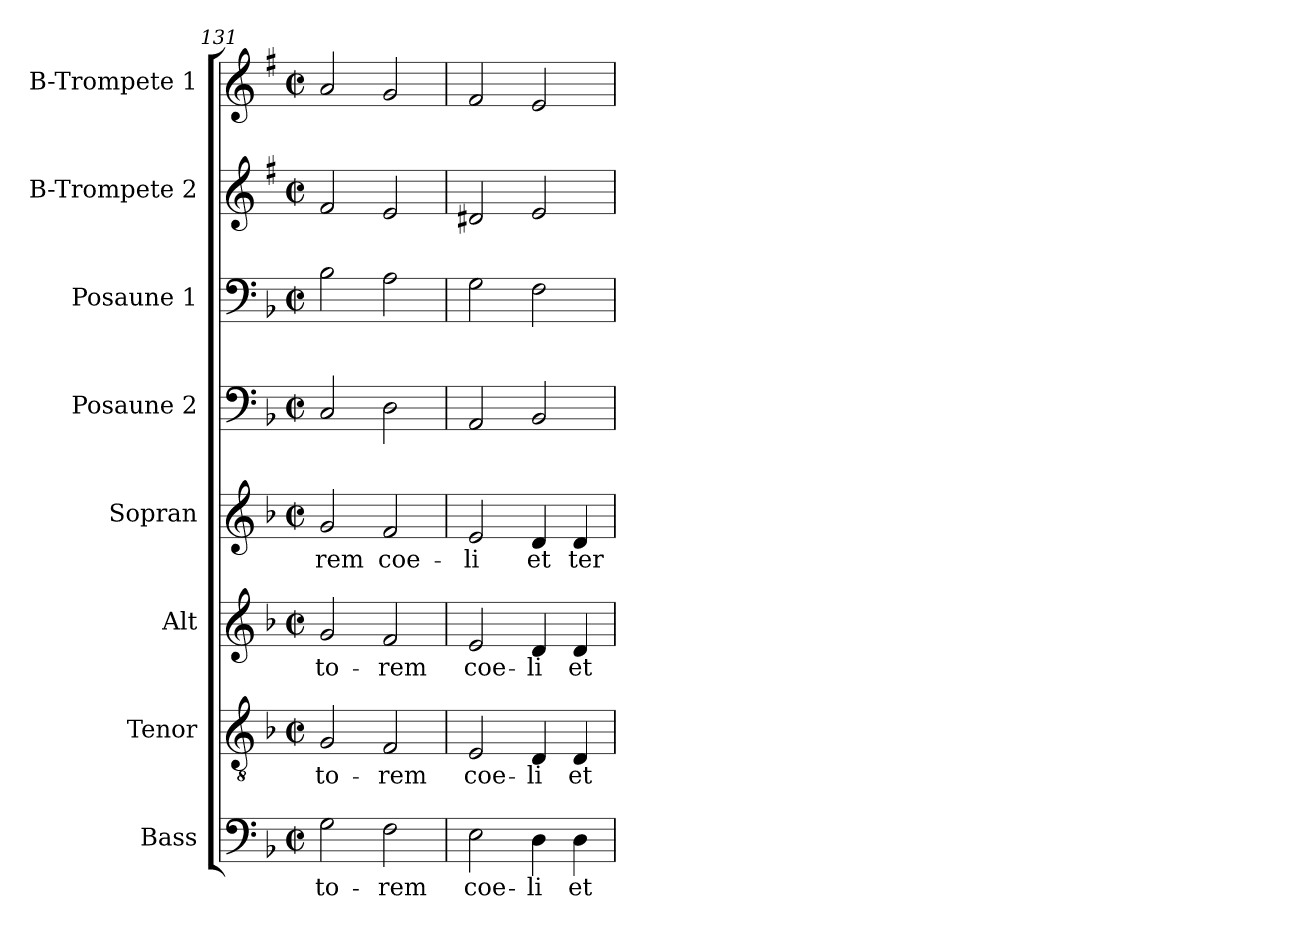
**kern	**text	**kern	**text	**kern	**text	**kern	**text	**kern	**kern	**kern	**kern
*part8	*part8	*part7	*part7	*part6	*part6	*part5	*part5	*part4	*part3	*part2	*part1
*staff8	*staff8	*staff7	*staff7	*staff6	*staff6	*staff5	*staff5	*staff4	*staff3	*staff2	*staff1
*I"Bass	*	*I"Tenor	*	*I"Alt	*	*I"Sopran	*	*I"Posaune 2	*I"Posaune 1	*I"B-Trompete 2	*I"B-Trompete 1
*I'B.	*	*I'T.	*	*I'A.	*	*I'S.	*	*I'Pos. 2	*I'Pos. 1	*I'B Trp. 2	*I'B Trp. 1
*clefF4	*	*clefGv2	*	*clefG2	*	*clefG2	*	*clefF4	*clefF4	*clefG2	*clefG2
*	*	*	*	*	*	*	*	*	*	*ITrd1c2	*ITrd1c2
*k[b-]	*	*k[b-]	*	*k[b-]	*	*k[b-]	*	*k[b-]	*k[b-]	*k[b-]	*k[b-]
*F:	*	*F:	*	*F:	*	*F:	*	*F:	*F:	*F:	*F:
*M2/2	*	*M2/2	*	*M2/2	*	*M2/2	*	*M2/2	*M2/2	*M2/2	*M2/2
*met(c|)	*	*met(c|)	*	*met(c|)	*	*met(c|)	*	*met(c|)	*met(c|)	*met(c|)	*met(c|)
=131	=131	=131	=131	=131	=131	=131	=131	=131	=131	=131	=131
!	!LO:LY:b	!	!LO:LY:b	!	!LO:LY:b	!	!LO:LY:b	!	!	!	!
2G\	-to-	2G/	-to-	2g/	-to-	2g/	-rem	2C/	2B-\	2e/	2g/
!	!LO:LY:b	!	!LO:LY:b	!	!LO:LY:b	!	!LO:LY:b	!	!	!	!
2F\	-rem	2F/	-rem	2f/	-rem	2f/	coe-	2D\	2A\	2d/	2f/
=132	=132	=132	=132	=132	=132	=132	=132	=132	=132	=132	=132
!	!LO:LY:b	!	!LO:LY:b	!	!LO:LY:b	!	!LO:LY:b	!	!	!	!
2E\	coe-	2E/	coe-	2e/	coe-	2e/	-li	2AA/	2G\	2c#X/	2e/
!	!LO:LY:b	!	!LO:LY:b	!	!LO:LY:b	!	!LO:LY:b	!	!	!	!
4D\	-li	4D/	-li	4d/	-li	4d/	et	2BB-/	2F\	2d/	2d/
!	!LO:LY:b	!	!LO:LY:b	!	!LO:LY:b	!	!LO:LY:b	!	!	!	!
4D\	et	4D/	et	4d/	et	4d/	ter-	.	.	.	.
=	=	=	=	=	=	=	=	=	=	=	=
*-	*-	*-	*-	*-	*-	*-	*-	*-	*-	*-	*-
